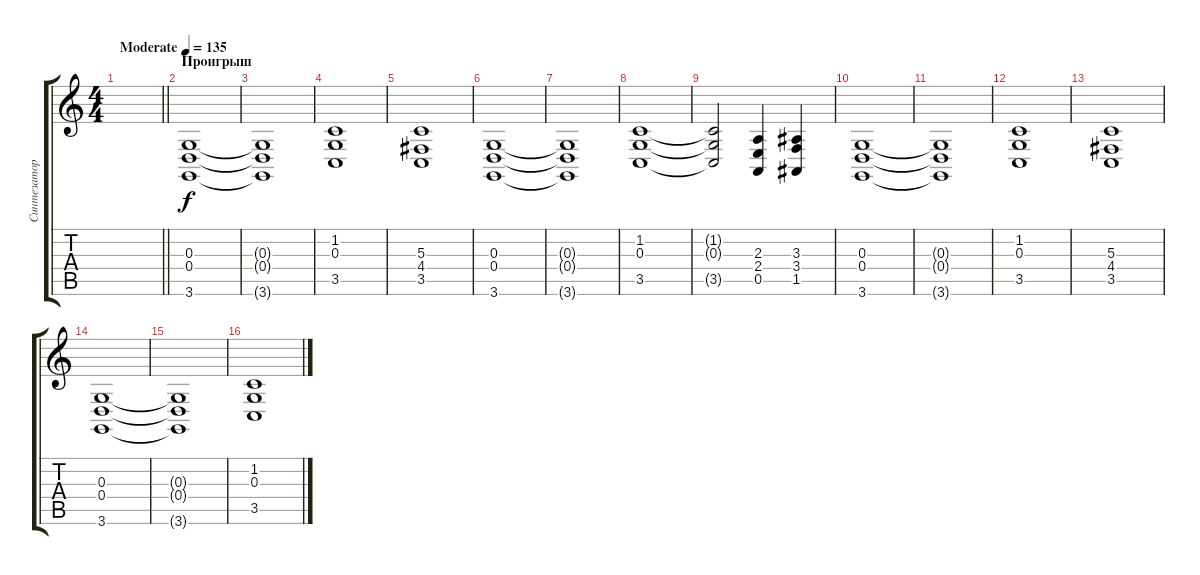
\track ("Синтезатор" "Синтезатор") {instrument synthstrings1}
\staff {score tabs}
\tuning (E4 B3 G3 D3 A2 E2) {hide}
\ts (4 4)
\tempo (135 "Moderate")
\clef g2
\barLineRight lightlight
\ks c
|
\section ("" "Проигрыш")
(0.3 0.4 3.6).1 |
(0.3{t} 0.4{t} 3.6{t}).1 |
(1.2 0.3 3.5).1 |
(5.3 4.4 3.5).1 |
(0.3 0.4 3.6).1 |
(0.3{t} 0.4{t} 3.6{t}).1 |
(1.2 0.3 3.5).1 |
(1.2{t} 0.3{t} 3.5{t}).2 (2.3 2.4 0.5).4 (3.3 3.4 1.5).4 |
(0.3 0.4 3.6).1 |
(0.3{t} 0.4{t} 3.6{t}).1 |
(1.2 0.3 3.5).1 |
(5.3 4.4 3.5).1 |
(0.3 0.4 3.6).1 |
(0.3{t} 0.4{t} 3.6{t}).1 |
(1.2 0.3 3.5).1
